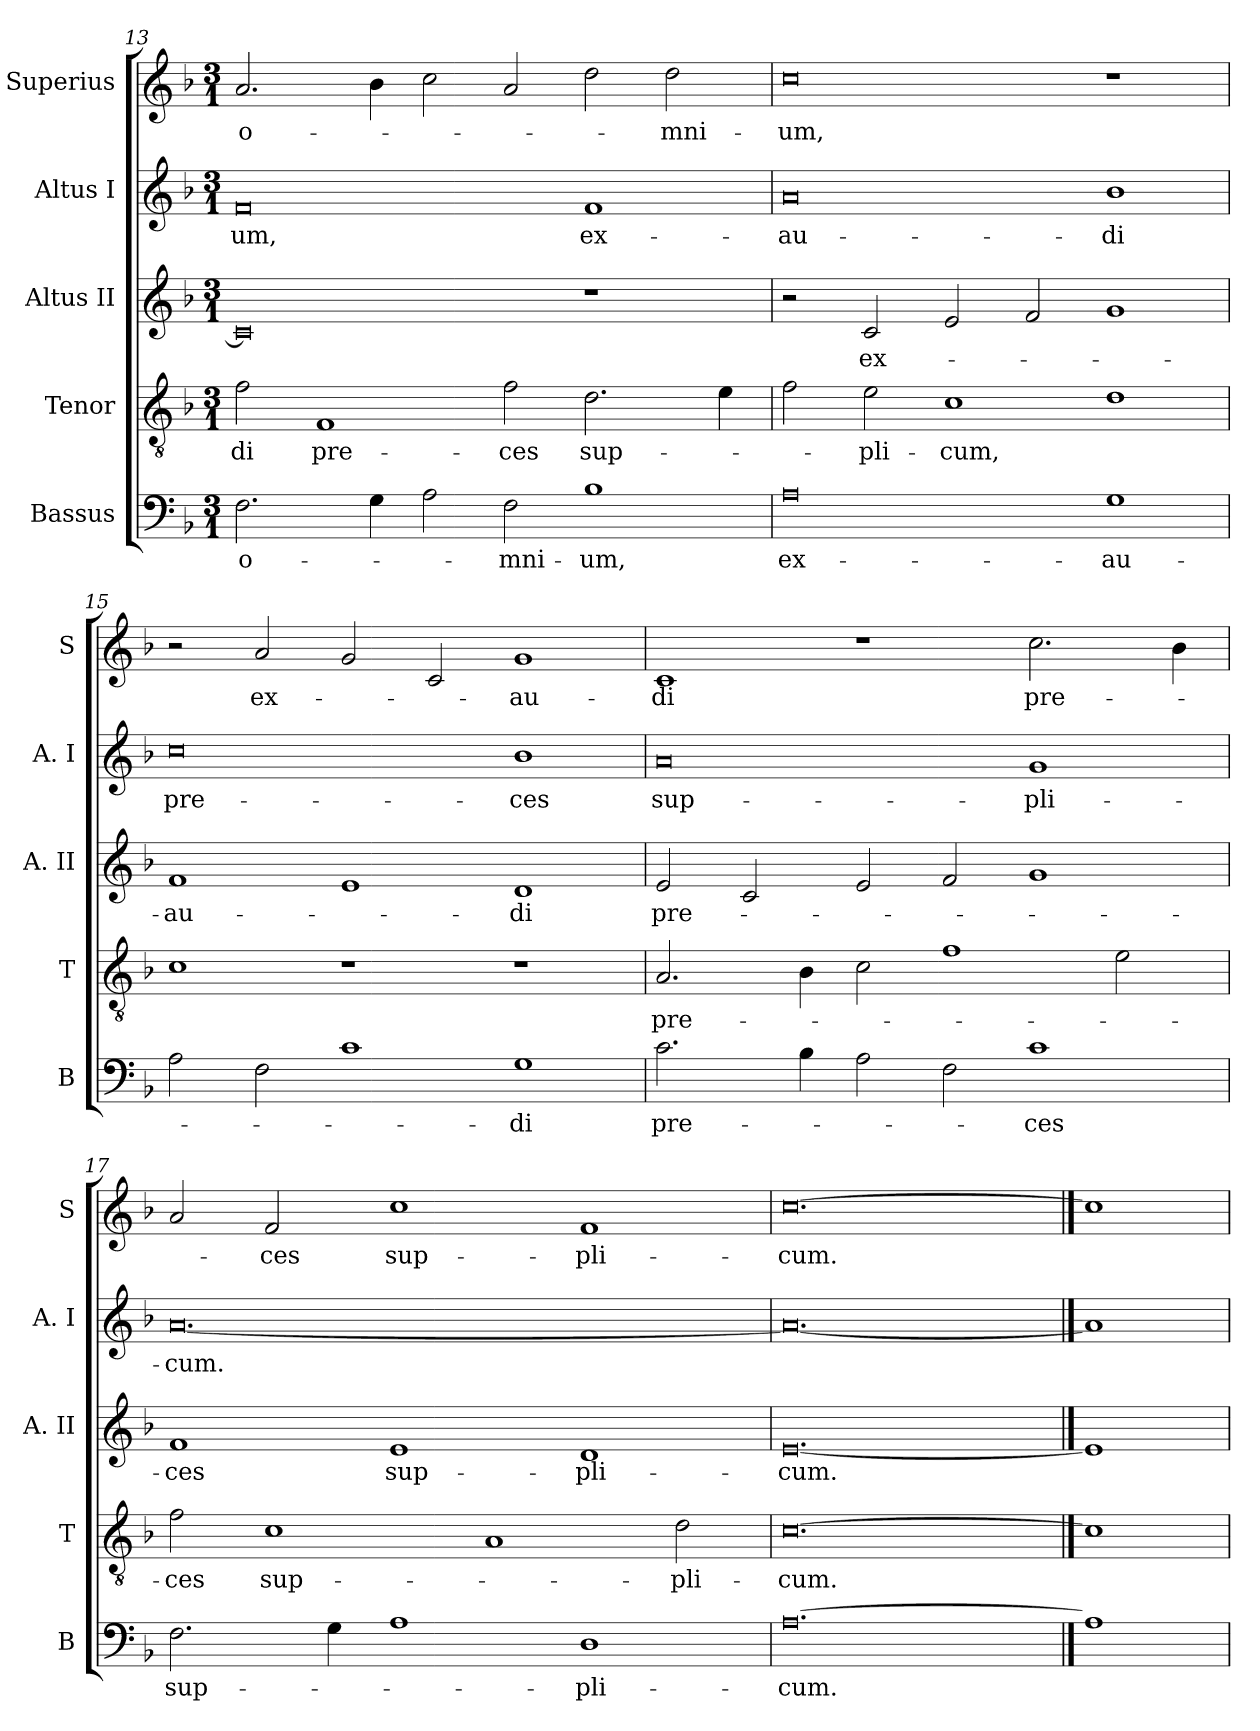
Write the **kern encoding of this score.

**kern	**text	**kern	**text	**kern	**text	**kern	**text	**kern	**text
*part5	*part5	*part4	*part4	*part3	*part3	*part2	*part2	*part1	*part1
*staff5	*staff5	*staff4	*staff4	*staff3	*staff3	*staff2	*staff2	*staff1	*staff1
*I"Bassus	*	*I"Tenor	*	*I"Altus II	*	*I"Altus I	*	*I"Superius	*
*I'B	*	*I'T	*	*I'A. II	*	*I'A. I	*	*I'S	*
*clefF4	*	*clefGv2	*	*clefG2	*	*clefG2	*	*clefG2	*
*k[b-]	*	*k[b-]	*	*k[b-]	*	*k[b-]	*	*k[b-]	*
*F:	*	*F:	*	*F:	*	*F:	*	*F:	*
*M3/1	*	*M3/1	*	*M3/1	*	*M3/1	*	*M3/1	*
=13	=13	=13	=13	=13	=13	=13	=13	=13	=13
2.F	o-	2f	-di	0c]	.	0f	-um,	2.a	o-
.	.	1F	pre-	.	.	.	.	.	.
4G	.	.	.	.	.	.	.	4b-	.
2A	.	.	.	.	.	.	.	2cc	.
2F	-mni-	2f	-ces	.	.	.	.	2a	.
1B-	-um,	2.d	sup-	1r	.	1f	ex-	2dd	.
.	.	.	.	.	.	.	.	2dd	-mni-
.	.	4e	.	.	.	.	.	.	.
=14	=14	=14	=14	=14	=14	=14	=14	=14	=14
0A	ex-	2f	.	2r	.	0a	-au-	0cc	-um,
.	.	2e	-pli-	2c	ex-	.	.	.	.
.	.	1c	-cum,	2e	.	.	.	.	.
.	.	.	.	2f	.	.	.	.	.
1G	-au-	1d	.	1g	.	1b-	-di	1r	.
=15	=15	=15	=15	=15	=15	=15	=15	=15	=15
2A	.	1c	.	1f	-au-	0cc	pre-	2r	.
2F	.	.	.	.	.	.	.	2a	ex-
1c	.	1r	.	1e	.	.	.	2g	.
.	.	.	.	.	.	.	.	2c	.
1G	-di	1r	.	1d	-di	1b-	-ces	1g	-au-
=16	=16	=16	=16	=16	=16	=16	=16	=16	=16
2.c	pre-	2.A	pre-	2e	pre-	0a	sup-	1c	-di
.	.	.	.	2c	.	.	.	.	.
4B-	.	4B-	.	.	.	.	.	.	.
2A	.	2c	.	2e	.	.	.	1r	.
2F	.	1f	.	2f	.	.	.	.	.
1c	-ces	.	.	1g	.	1g	-pli-	2.cc	pre-
.	.	2e	.	.	.	.	.	.	.
.	.	.	.	.	.	.	.	4b-	.
=17	=17	=17	=17	=17	=17	=17	=17	=17	=17
2.F	sup-	2f	-ces	1f	-ces	[0.a	-cum.	2a	.
.	.	1c	sup-	.	.	.	.	2f	-ces
4G	.	.	.	.	.	.	.	.	.
1A	.	.	.	1e	sup-	.	.	1cc	sup-
.	.	1A	.	.	.	.	.	.	.
1D	-pli-	.	.	1d	-pli-	.	.	1f	-pli-
.	.	2d	-pli-	.	.	.	.	.	.
=18	=18	=18	=18	=18	=18	=18	=18	=18	=18
[0.A	-cum.	[0.c	-cum.	[0.e	-cum.	0.a_	.	[0.cc	-cum.
==19	==19	==19	==19	==19	==19	==19	==19	==19	==19
1A]	.	1c]	.	1e]	.	1a]	.	1cc]	.
=	=	=	=	=	=	=	=	=	=
*-	*-	*-	*-	*-	*-	*-	*-	*-	*-
